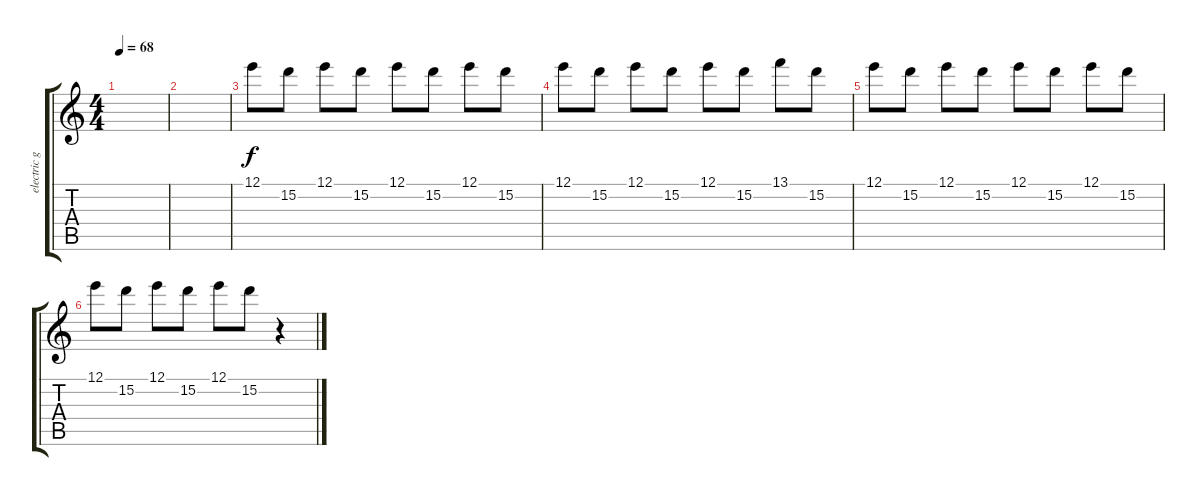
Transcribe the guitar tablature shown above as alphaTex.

\track ("electric guitar" "electric g") {instrument overdrivenguitar}
\staff {score tabs}
\tuning (E4 B3 G3 D3 A2 E2) {hide}
\ts (4 4)
\tempo 68
\clef g2
\ks c
|
|
12.1.8{volume 8} 15.2.8 12.1.8 15.2.8 12.1.8 15.2.8 12.1.8 15.2.8 |
12.1.8 15.2.8 12.1.8 15.2.8 12.1.8 15.2.8 13.1.8 15.2.8 |
12.1.8 15.2.8 12.1.8 15.2.8 12.1.8 15.2.8 12.1.8 15.2.8 |
12.1.8{volume 8} 15.2.8 12.1.8 15.2.8 12.1.8 15.2.8 r.4
